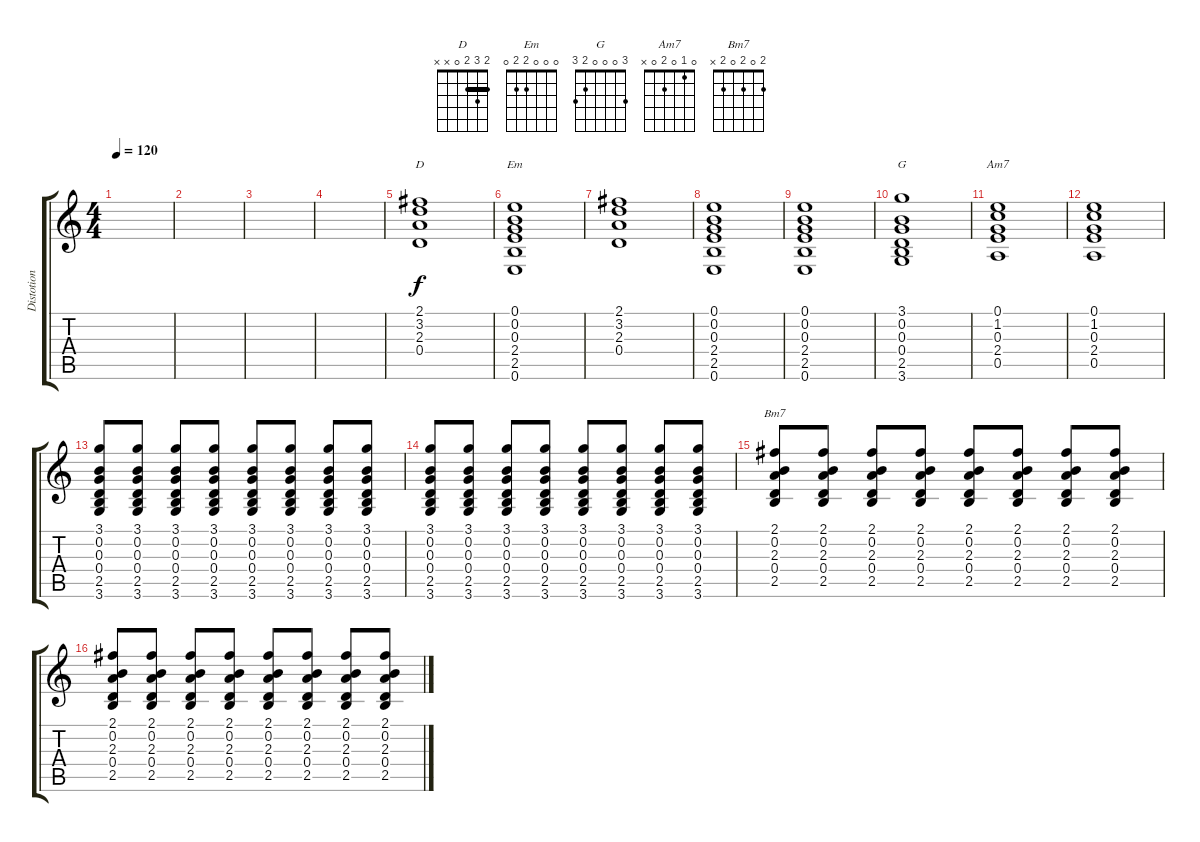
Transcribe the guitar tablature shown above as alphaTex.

\track ("Distotion Guitar" "Distotion ") {instrument distortionguitar}
\staff {score tabs}
\tuning (E4 B3 G3 D3 A2 E2) {hide}
\chord ("D" 2 3 2 0 x x) {barre 2}
\chord ("Em" 0 0 0 2 2 0)
\chord ("G" 3 0 0 0 2 3)
\chord ("Am7" 0 1 0 2 0 x)
\chord ("Bm7" 2 0 2 0 2 x)
\ts (4 4)
\tempo 120
\clef g2
\ks c
|
|
|
|
(2.1 3.2 2.3 0.4).1{ch "D"} |
(0.1 0.2 0.3 2.4 2.5 0.6).1{ch "Em"} |
(2.1 3.2 2.3 0.4).1 |
(0.1 0.2 0.3 2.4 2.5 0.6).1 |
(0.1 0.2 0.3 2.4 2.5 0.6).1 |
(3.1 0.2 0.3 0.4 2.5 3.6).1{ch "G"} |
(0.1 1.2 0.3 2.4 0.5).1{ch "Am7"} |
(0.1 1.2 0.3 2.4 0.5).1 |
(3.1 0.2 0.3 0.4 2.5 3.6).8 (3.1 0.2 0.3 0.4 2.5 3.6).8 (3.1 0.2 0.3 0.4 2.5 3.6).8 (3.1 0.2 0.3 0.4 2.5 3.6).8 (3.1 0.2 0.3 0.4 2.5 3.6).8 (3.1 0.2 0.3 0.4 2.5 3.6).8 (3.1 0.2 0.3 0.4 2.5 3.6).8 (3.1 0.2 0.3 0.4 2.5 3.6).8 |
(3.1 0.2 0.3 0.4 2.5 3.6).8 (3.1 0.2 0.3 0.4 2.5 3.6).8 (3.1 0.2 0.3 0.4 2.5 3.6).8 (3.1 0.2 0.3 0.4 2.5 3.6).8 (3.1 0.2 0.3 0.4 2.5 3.6).8 (3.1 0.2 0.3 0.4 2.5 3.6).8 (3.1 0.2 0.3 0.4 2.5 3.6).8 (3.1 0.2 0.3 0.4 2.5 3.6).8 |
(2.1 0.2 2.3 0.4 2.5).8{ch "Bm7"} (2.1 0.2 2.3 0.4 2.5).8 (2.1 0.2 2.3 0.4 2.5).8 (2.1 0.2 2.3 0.4 2.5).8 (2.1 0.2 2.3 0.4 2.5).8 (2.1 0.2 2.3 0.4 2.5).8 (2.1 0.2 2.3 0.4 2.5).8 (2.1 0.2 2.3 0.4 2.5).8 |
(2.1 0.2 2.3 0.4 2.5).8 (2.1 0.2 2.3 0.4 2.5).8 (2.1 0.2 2.3 0.4 2.5).8 (2.1 0.2 2.3 0.4 2.5).8 (2.1 0.2 2.3 0.4 2.5).8 (2.1 0.2 2.3 0.4 2.5).8 (2.1 0.2 2.3 0.4 2.5).8 (2.1 0.2 2.3 0.4 2.5).8
